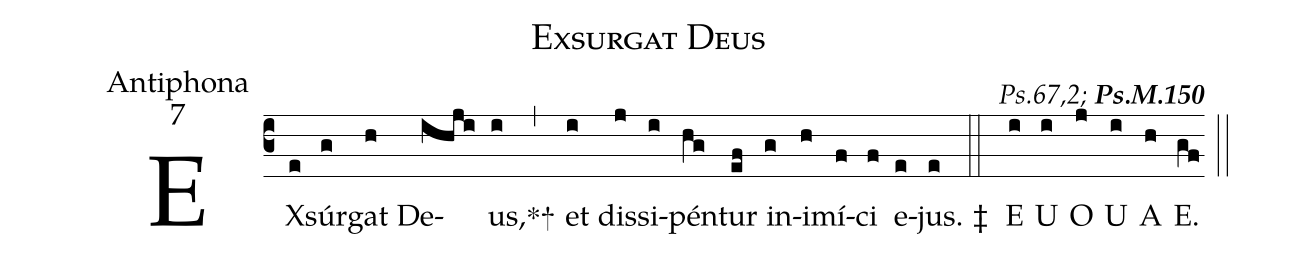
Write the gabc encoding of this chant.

name:Exsurgat Deus;
office-part:Antiphona;
mode:7;
commentary:{\itshape\mdseries Ps.67,2;\/} {\bfseries Ps.M.150};
%%
(c3) EX(e)súr(g)gat(h) De(ihji)us,<sp>*</sp><sp>+</sp>(i) (,)
et(i) dis(j)si(i)pén(hg)tur(ef) in(g)i(h)mí(f)ci(f) e(e)jus. <v>\ddag</v>(e) (::)
<eu> E(i) U(i) O(j) U(i) A(h) E.(gf)  </eu> (::)
